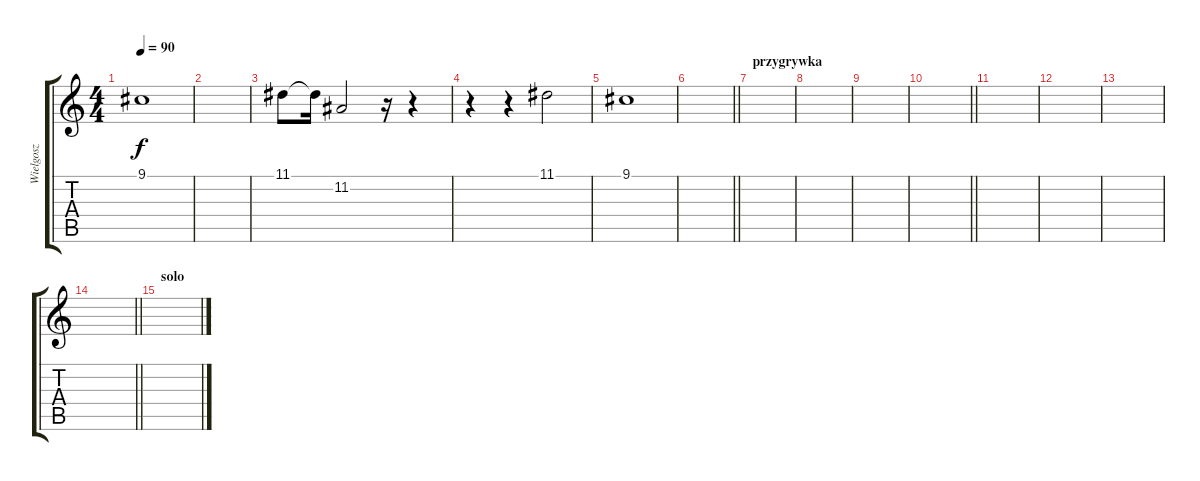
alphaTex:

\track ("Wielgosz" "Wielgosz") {instrument pad6metallic}
\staff {score tabs}
\tuning (E4 B3 G3 D3 A2 E2) {hide}
\ts (4 4)
\tempo 90
\clef g2
\ks c
9.1.1{dy f} |
|
11.1.8 11.1{t}.16 11.2.2 r.16 r.4 |
r.4 r.4 11.1.2 |
9.1.1 |
\barLineRight lightlight
|
\section ("" "przygrywka")
|
|
|
\barLineRight lightlight
|
|
|
|
\barLineRight lightlight
|
\section ("" "solo")
